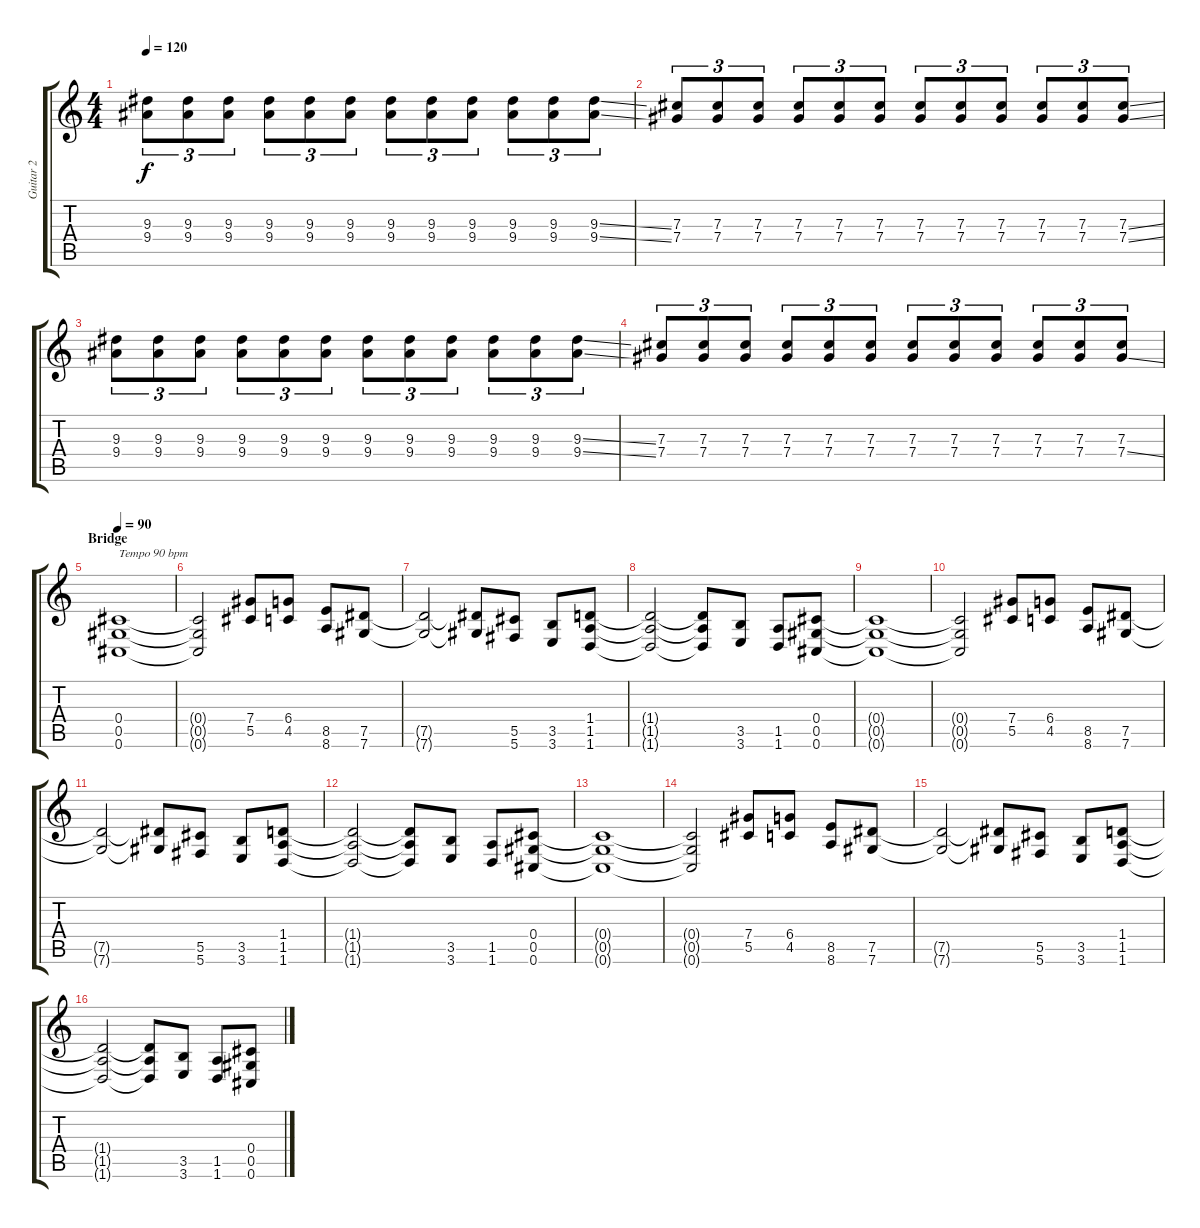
\track ("Guitar 2" "Guitar 2") {instrument overdrivenguitar}
\staff {score tabs}
\tuning (Eb4 Bb3 Gb3 Db3 Ab2 Db2) {hide}
\ts (4 4)
\tempo 120
\clef g2
\ks c
(9.3 9.4).8{tu (3 2) dy f} (9.3 9.4).8{tu (3 2)} (9.3 9.4).8{tu (3 2)} (9.3 9.4).8{tu (3 2)} (9.3 9.4).8{tu (3 2)} (9.3 9.4).8{tu (3 2)} (9.3 9.4).8{tu (3 2)} (9.3 9.4).8{tu (3 2)} (9.3 9.4).8{tu (3 2)} (9.3 9.4).8{tu (3 2)} (9.3 9.4).8{tu (3 2)} (9.3{ss} 9.4{ss}).8{tu (3 2)} |
(7.3 7.4).8{tu (3 2)} (7.3 7.4).8{tu (3 2)} (7.3 7.4).8{tu (3 2)} (7.3 7.4).8{tu (3 2)} (7.3 7.4).8{tu (3 2)} (7.3 7.4).8{tu (3 2)} (7.3 7.4).8{tu (3 2)} (7.3 7.4).8{tu (3 2)} (7.3 7.4).8{tu (3 2)} (7.3 7.4).8{tu (3 2)} (7.3 7.4).8{tu (3 2)} (7.3{ss} 7.4{ss}).8{tu (3 2)} |
(9.3 9.4).8{tu (3 2)} (9.3 9.4).8{tu (3 2)} (9.3 9.4).8{tu (3 2)} (9.3 9.4).8{tu (3 2)} (9.3 9.4).8{tu (3 2)} (9.3 9.4).8{tu (3 2)} (9.3 9.4).8{tu (3 2)} (9.3 9.4).8{tu (3 2)} (9.3 9.4).8{tu (3 2)} (9.3 9.4).8{tu (3 2)} (9.3 9.4).8{tu (3 2)} (9.3{ss} 9.4{ss}).8{tu (3 2)} |
(7.3 7.4).8{tu (3 2)} (7.3 7.4).8{tu (3 2)} (7.3 7.4).8{tu (3 2)} (7.3 7.4).8{tu (3 2)} (7.3 7.4).8{tu (3 2)} (7.3 7.4).8{tu (3 2)} (7.3 7.4).8{tu (3 2)} (7.3 7.4).8{tu (3 2)} (7.3 7.4).8{tu (3 2)} (7.3 7.4).8{tu (3 2)} (7.3 7.4).8{tu (3 2)} (7.3 7.4{ss}).8{tu (3 2)} |
\section ("" "Bridge")
\tempo 90
(0.4 0.5 0.6).1{txt "Tempo 90 bpm"} |
(0.4{t} 0.5{t} 0.6{t}).2 (7.4 5.5).8 (6.4 4.5).8 (8.5 8.6).8 (7.5 7.6).8 |
(7.5{t} 7.6{t}).2 (7.5{t} 7.6{t}).8 (5.5 5.6).8 (3.5 3.6).8 (1.4 1.5 1.6).8 |
(1.4{t} 1.5{t} 1.6{t}).2 (1.4{t} 1.5{t} 1.6{t}).8 (3.5 3.6).8 (1.5 1.6).8 (0.4 0.5 0.6).8 |
(0.4{t} 0.5{t} 0.6{t}).1 |
(0.4{t} 0.5{t} 0.6{t}).2 (7.4 5.5).8 (6.4 4.5).8 (8.5 8.6).8 (7.5 7.6).8 |
(7.5{t} 7.6{t}).2 (7.5{t} 7.6{t}).8 (5.5 5.6).8 (3.5 3.6).8 (1.4 1.5 1.6).8 |
(1.4{t} 1.5{t} 1.6{t}).2 (1.4{t} 1.5{t} 1.6{t}).8 (3.5 3.6).8 (1.5 1.6).8 (0.4 0.5 0.6).8 |
(0.4{t} 0.5{t} 0.6{t}).1 |
(0.4{t} 0.5{t} 0.6{t}).2 (7.4 5.5).8 (6.4 4.5).8 (8.5 8.6).8 (7.5 7.6).8 |
(7.5{t} 7.6{t}).2 (7.5{t} 7.6{t}).8 (5.5 5.6).8 (3.5 3.6).8 (1.4 1.5 1.6).8 |
(1.4{t} 1.5{t} 1.6{t}).2 (1.4{t} 1.5{t} 1.6{t}).8 (3.5 3.6).8 (1.5 1.6).8 (0.4 0.5 0.6).8
